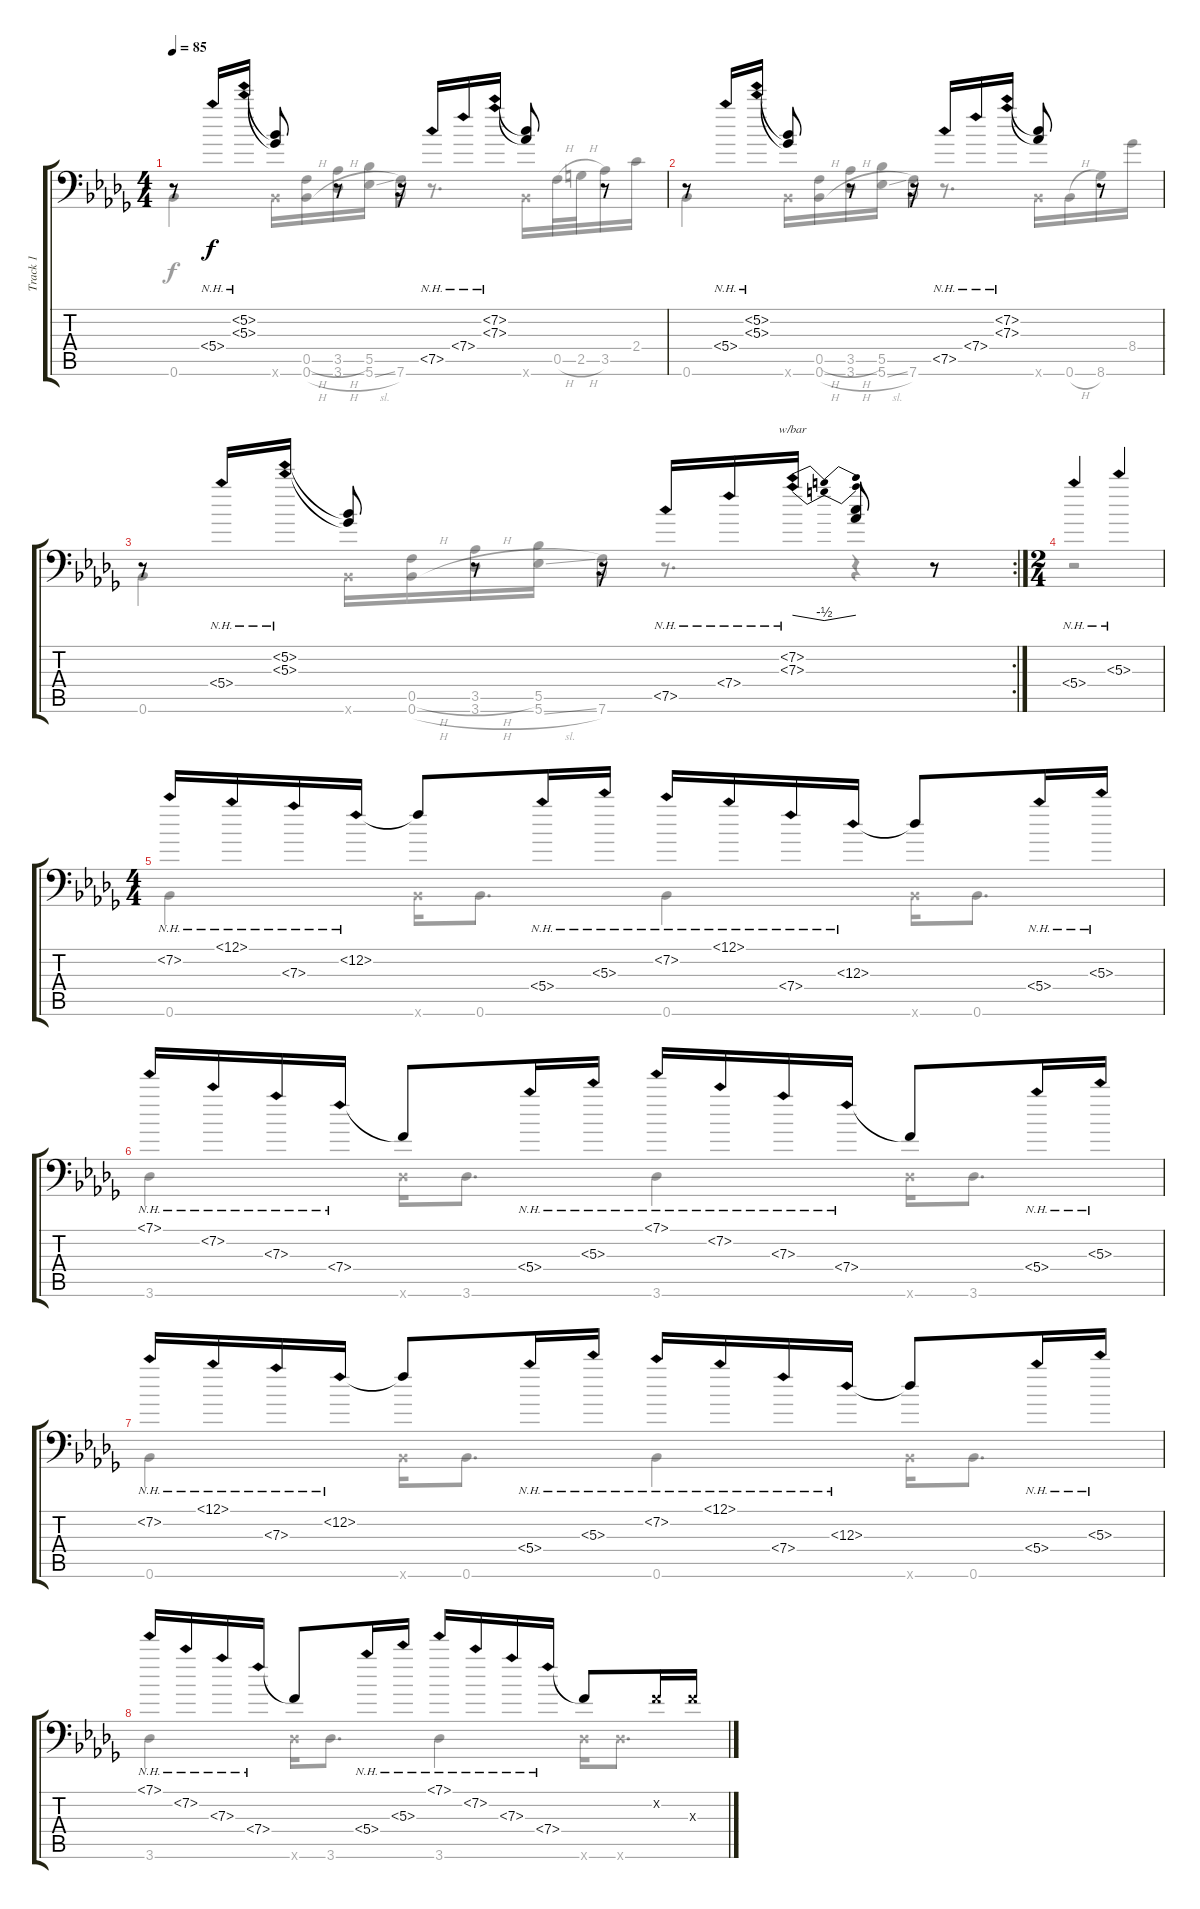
\track ("Track 1" "Track 1") {instrument acousticguitarsteel}
\staff {score tabs}
\tuning (Bb3 F3 Db3 Bb2 F2 Bb1) {hide}
\voice
\ts (4 4)
\tempo 85
\clef f4
\ks bbminor
r.8{dy f} 5.4{nh}.16 (5.2{nh} 5.3{nh}).16 (5.2{t} 5.3{t}).8 r.8 r.16 7.5{nh}.16 7.4{nh}.16 (7.2{nh} 7.3{nh}).16 (7.2{t} 7.3{t}).8 r.8 |
r.8 5.4{nh}.16 (5.2{nh} 5.3{nh}).16 (5.2{t} 5.3{t}).8 r.8 r.16 7.5{nh}.16 7.4{nh}.16 (7.2{nh} 7.3{nh}).16 (7.2{t} 7.3{t}).8 r.8 |
\rc 2
r.8 5.4{nh}.16 (5.2{nh} 5.3{nh}).16 (5.2{t} 5.3{t}).8 r.8 r.16 7.5{nh}.16 7.4{nh}.16 (7.2{nh} 7.3{nh}).16{tbe (dip default 0 0 34 -2 45 -2 60 0)} (7.2{t} 7.3{t}).8 r.8 |
\ts (2 4)
5.4{nh}.4 5.3{nh}.4 |
\ts (4 4)
7.2{nh}.16 12.1{nh}.16 7.3{nh}.16 12.2{nh}.16 12.2{t}.8 5.4{nh}.16 5.3{nh}.16 7.2{nh}.16 12.1{nh}.16 7.4{nh}.16 12.3{nh}.16 12.3{t}.8 5.4{nh}.16 5.3{nh}.16 |
7.1{nh}.16 7.2{nh}.16 7.3{nh}.16 7.4{nh}.16 7.4{t}.8 5.4{nh}.16 5.3{nh}.16 7.1{nh}.16 7.2{nh}.16 7.3{nh}.16 7.4{nh}.16 7.4{t}.8 5.4{nh}.16 5.3{nh}.16 |
7.2{nh}.16 12.1{nh}.16 7.3{nh}.16 12.2{nh}.16 12.2{t}.8 5.4{nh}.16 5.3{nh}.16 7.2{nh}.16 12.1{nh}.16 7.4{nh}.16 12.3{nh}.16 12.3{t}.8 5.4{nh}.16 5.3{nh}.16 |
7.1{nh}.16 7.2{nh}.16 7.3{nh}.16 7.4{nh}.16 7.4{t}.8 5.4{nh}.16 5.3{nh}.16 7.1{nh}.16 7.2{nh}.16 7.3{nh}.16 7.4{nh}.16 7.4{t}.8 0.2{x}.16 4.3{x}.16
\voice
\clef f4
\ottava regular
\simile none
\ks bbminor
0.6.4{dy f} 0.6{x}.16 (0.5{h} 0.6{h}).16 (3.5{h} 3.6{h}).16 (5.5 5.6{sl}).16 7.6.16 r.8{d} 0.6{x}.16 0.5{h}.32 2.5{h}.32 3.5.16 2.4.16 |
0.6.4 0.6{x}.16 (0.5{h} 0.6{h}).16 (3.5{h} 3.6{h}).16 (5.5 5.6{sl}).16 7.6.16 r.8{d} 0.6{x}.16 0.6{h}.16 8.6.16 8.4.16 |
0.6.4 0.6{x}.16 (0.5{h} 0.6{h}).16 (3.5{h} 3.6{h}).16 (5.5 5.6{sl}).16 7.6.16 r.8{d} r.4 |
r.2 |
0.6.4 0.6{x}.16 0.6.8{d} 0.6.4 0.6{x}.16 0.6.8{d} |
3.6.4 3.6{x}.16 3.6.8{d} 3.6.4 3.6{x}.16 3.6.8{d} |
0.6.4 0.6{x}.16 0.6.8{d} 0.6.4 0.6{x}.16 0.6.8{d} |
3.6.4 3.6{x}.16 3.6.8{d} 3.6.4 3.6{x}.16 3.6{x}.8{d}
